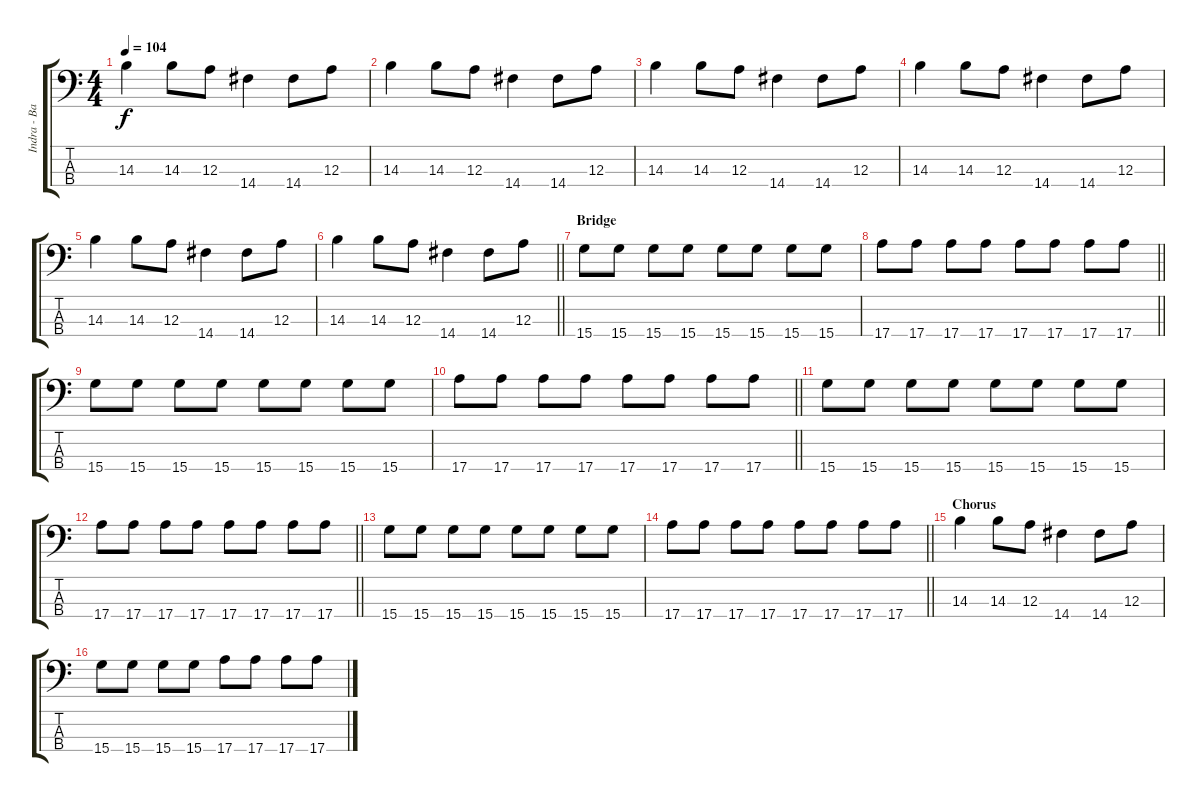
\track ("Indra - Bass" "Indra - Ba") {instrument electricbassfinger}
\staff {score tabs}
\tuning (G2 D2 A1 E1) {hide}
\ts (4 4)
\tempo 104
\clef f4
\ks c
14.3.4{dy f} 14.3.8 12.3.8 14.4.4 14.4.8 12.3.8 |
14.3.4 14.3.8 12.3.8 14.4.4 14.4.8 12.3.8 |
14.3.4 14.3.8 12.3.8 14.4.4 14.4.8 12.3.8 |
14.3.4 14.3.8 12.3.8 14.4.4 14.4.8 12.3.8 |
14.3.4 14.3.8 12.3.8 14.4.4 14.4.8 12.3.8 |
\barLineRight lightlight
14.3.4 14.3.8 12.3.8 14.4.4 14.4.8 12.3.8 |
\section ("" "Bridge")
15.4.8 15.4.8 15.4.8 15.4.8 15.4.8 15.4.8 15.4.8 15.4.8 |
\barLineRight lightlight
17.4.8 17.4.8 17.4.8 17.4.8 17.4.8 17.4.8 17.4.8 17.4.8 |
15.4.8 15.4.8 15.4.8 15.4.8 15.4.8 15.4.8 15.4.8 15.4.8 |
\barLineRight lightlight
17.4.8 17.4.8 17.4.8 17.4.8 17.4.8 17.4.8 17.4.8 17.4.8 |
15.4.8 15.4.8 15.4.8 15.4.8 15.4.8 15.4.8 15.4.8 15.4.8 |
\barLineRight lightlight
17.4.8 17.4.8 17.4.8 17.4.8 17.4.8 17.4.8 17.4.8 17.4.8 |
15.4.8 15.4.8 15.4.8 15.4.8 15.4.8 15.4.8 15.4.8 15.4.8 |
\barLineRight lightlight
17.4.8 17.4.8 17.4.8 17.4.8 17.4.8 17.4.8 17.4.8 17.4.8 |
\section ("" "Chorus")
14.3.4 14.3.8 12.3.8 14.4.4 14.4.8 12.3.8 |
15.4.8 15.4.8 15.4.8 15.4.8 17.4.8 17.4.8 17.4.8 17.4.8
